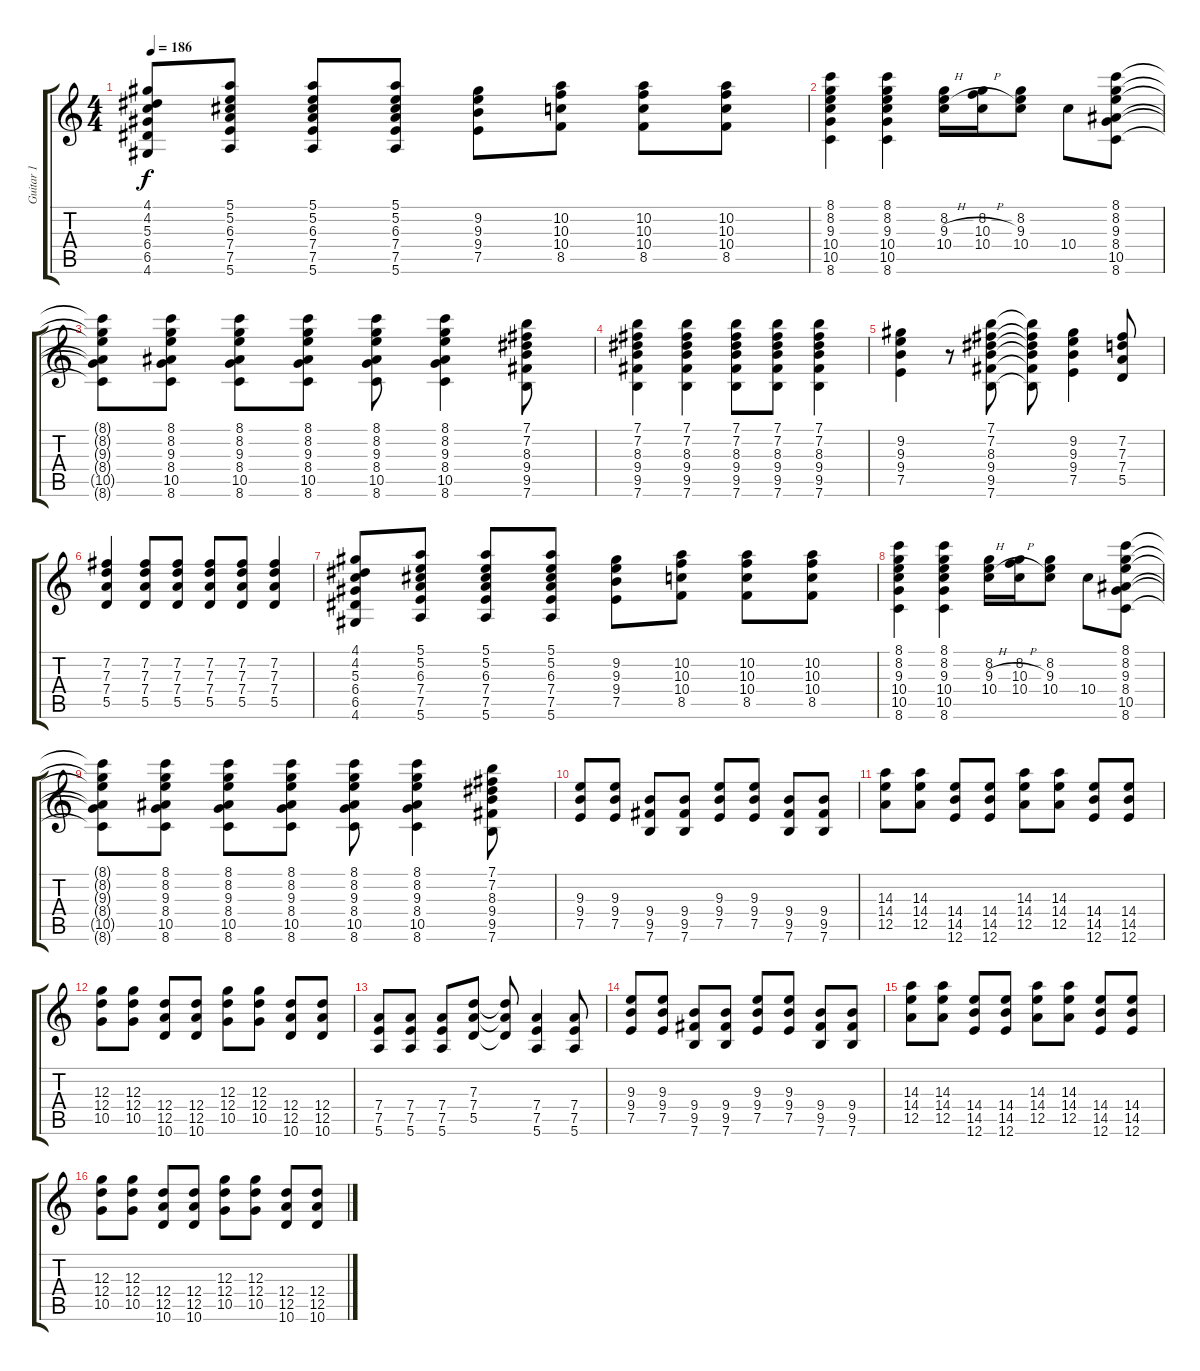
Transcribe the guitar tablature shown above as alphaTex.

\track ("Guitar 1" "Guitar 1") {instrument acousticguitarsteel}
\staff {score tabs}
\tuning (E4 B3 G3 D3 A2 E2) {hide}
\ts (4 4)
\tempo 186
\clef g2
\ks c
(4.1 4.2 5.3 6.4 6.5 4.6).8{dy f} (5.1 5.2 6.3 7.4 7.5 5.6).8 (5.1 5.2 6.3 7.4 7.5 5.6).8 (5.1 5.2 6.3 7.4 7.5 5.6).8 (9.2 9.3 9.4 7.5).8 (10.2 10.3 10.4 8.5).8 (10.2 10.3 10.4 8.5).8 (10.2 10.3 10.4 8.5).8 |
(8.1 8.2 9.3 10.4 10.5 8.6).4 (8.1 8.2 9.3 10.4 10.5 8.6).4 (8.2 9.3{h} 10.4).16 (8.2 10.3{h} 10.4).16 (8.2 9.3 10.4).8 10.4.8 (8.1 8.2 9.3 8.4 10.5 8.6).8 |
(8.1{t} 8.2{t} 9.3{t} 8.4{t} 10.5{t} 8.6{t}).8 (8.1 8.2 9.3 8.4 10.5 8.6).8 (8.1 8.2 9.3 8.4 10.5 8.6).8 (8.1 8.2 9.3 8.4 10.5 8.6).8 (8.1 8.2 9.3 8.4 10.5 8.6).8 (8.1 8.2 9.3 8.4 10.5 8.6).4 (7.1 7.2 8.3 9.4 9.5 7.6).8 |
(7.1 7.2 8.3 9.4 9.5 7.6).4 (7.1 7.2 8.3 9.4 9.5 7.6).4 (7.1 7.2 8.3 9.4 9.5 7.6).8 (7.1 7.2 8.3 9.4 9.5 7.6).8 (7.1 7.2 8.3 9.4 9.5 7.6).4 |
(9.2 9.3 9.4 7.5).4 r.8 (7.1 7.2 8.3 9.4 9.5 7.6).8 (7.1{t} 7.2{t} 8.3{t} 9.4{t} 9.5{t} 7.6{t}).8 (9.2 9.3 9.4 7.5).4 (7.2 7.3 7.4 5.5).8 |
(7.2 7.3 7.4 5.5).4 (7.2 7.3 7.4 5.5).8 (7.2 7.3 7.4 5.5).8 (7.2 7.3 7.4 5.5).8 (7.2 7.3 7.4 5.5).8 (7.2 7.3 7.4 5.5).4 |
(4.1 4.2 5.3 6.4 6.5 4.6).8 (5.1 5.2 6.3 7.4 7.5 5.6).8 (5.1 5.2 6.3 7.4 7.5 5.6).8 (5.1 5.2 6.3 7.4 7.5 5.6).8 (9.2 9.3 9.4 7.5).8 (10.2 10.3 10.4 8.5).8 (10.2 10.3 10.4 8.5).8 (10.2 10.3 10.4 8.5).8 |
(8.1 8.2 9.3 10.4 10.5 8.6).4 (8.1 8.2 9.3 10.4 10.5 8.6).4 (8.2 9.3{h} 10.4).16 (8.2 10.3{h} 10.4).16 (8.2 9.3 10.4).8 10.4.8 (8.1 8.2 9.3 8.4 10.5 8.6).8 |
(8.1{t} 8.2{t} 9.3{t} 8.4{t} 10.5{t} 8.6{t}).8 (8.1 8.2 9.3 8.4 10.5 8.6).8 (8.1 8.2 9.3 8.4 10.5 8.6).8 (8.1 8.2 9.3 8.4 10.5 8.6).8 (8.1 8.2 9.3 8.4 10.5 8.6).8 (8.1 8.2 9.3 8.4 10.5 8.6).4 (7.1 7.2 8.3 9.4 9.5 7.6).8 |
(9.3 9.4 7.5).8 (9.3 9.4 7.5).8 (9.4 9.5 7.6).8 (9.4 9.5 7.6).8 (9.3 9.4 7.5).8 (9.3 9.4 7.5).8 (9.4 9.5 7.6).8 (9.4 9.5 7.6).8 |
(14.3 14.4 12.5).8 (14.3 14.4 12.5).8 (14.4 14.5 12.6).8 (14.4 14.5 12.6).8 (14.3 14.4 12.5).8 (14.3 14.4 12.5).8 (14.4 14.5 12.6).8 (14.4 14.5 12.6).8 |
(12.3 12.4 10.5).8 (12.3 12.4 10.5).8 (12.4 12.5 10.6).8 (12.4 12.5 10.6).8 (12.3 12.4 10.5).8 (12.3 12.4 10.5).8 (12.4 12.5 10.6).8 (12.4 12.5 10.6).8 |
(7.4 7.5 5.6).8 (7.4 7.5 5.6).8 (7.4 7.5 5.6).8 (7.3 7.4 5.5).8 (7.3{t} 7.4{t} 5.5{t}).8 (7.4 7.5 5.6).4 (7.4 7.5 5.6).8 |
(9.3 9.4 7.5).8 (9.3 9.4 7.5).8 (9.4 9.5 7.6).8 (9.4 9.5 7.6).8 (9.3 9.4 7.5).8 (9.3 9.4 7.5).8 (9.4 9.5 7.6).8 (9.4 9.5 7.6).8 |
(14.3 14.4 12.5).8 (14.3 14.4 12.5).8 (14.4 14.5 12.6).8 (14.4 14.5 12.6).8 (14.3 14.4 12.5).8 (14.3 14.4 12.5).8 (14.4 14.5 12.6).8 (14.4 14.5 12.6).8 |
(12.3 12.4 10.5).8 (12.3 12.4 10.5).8 (12.4 12.5 10.6).8 (12.4 12.5 10.6).8 (12.3 12.4 10.5).8 (12.3 12.4 10.5).8 (12.4 12.5 10.6).8 (12.4 12.5 10.6).8
